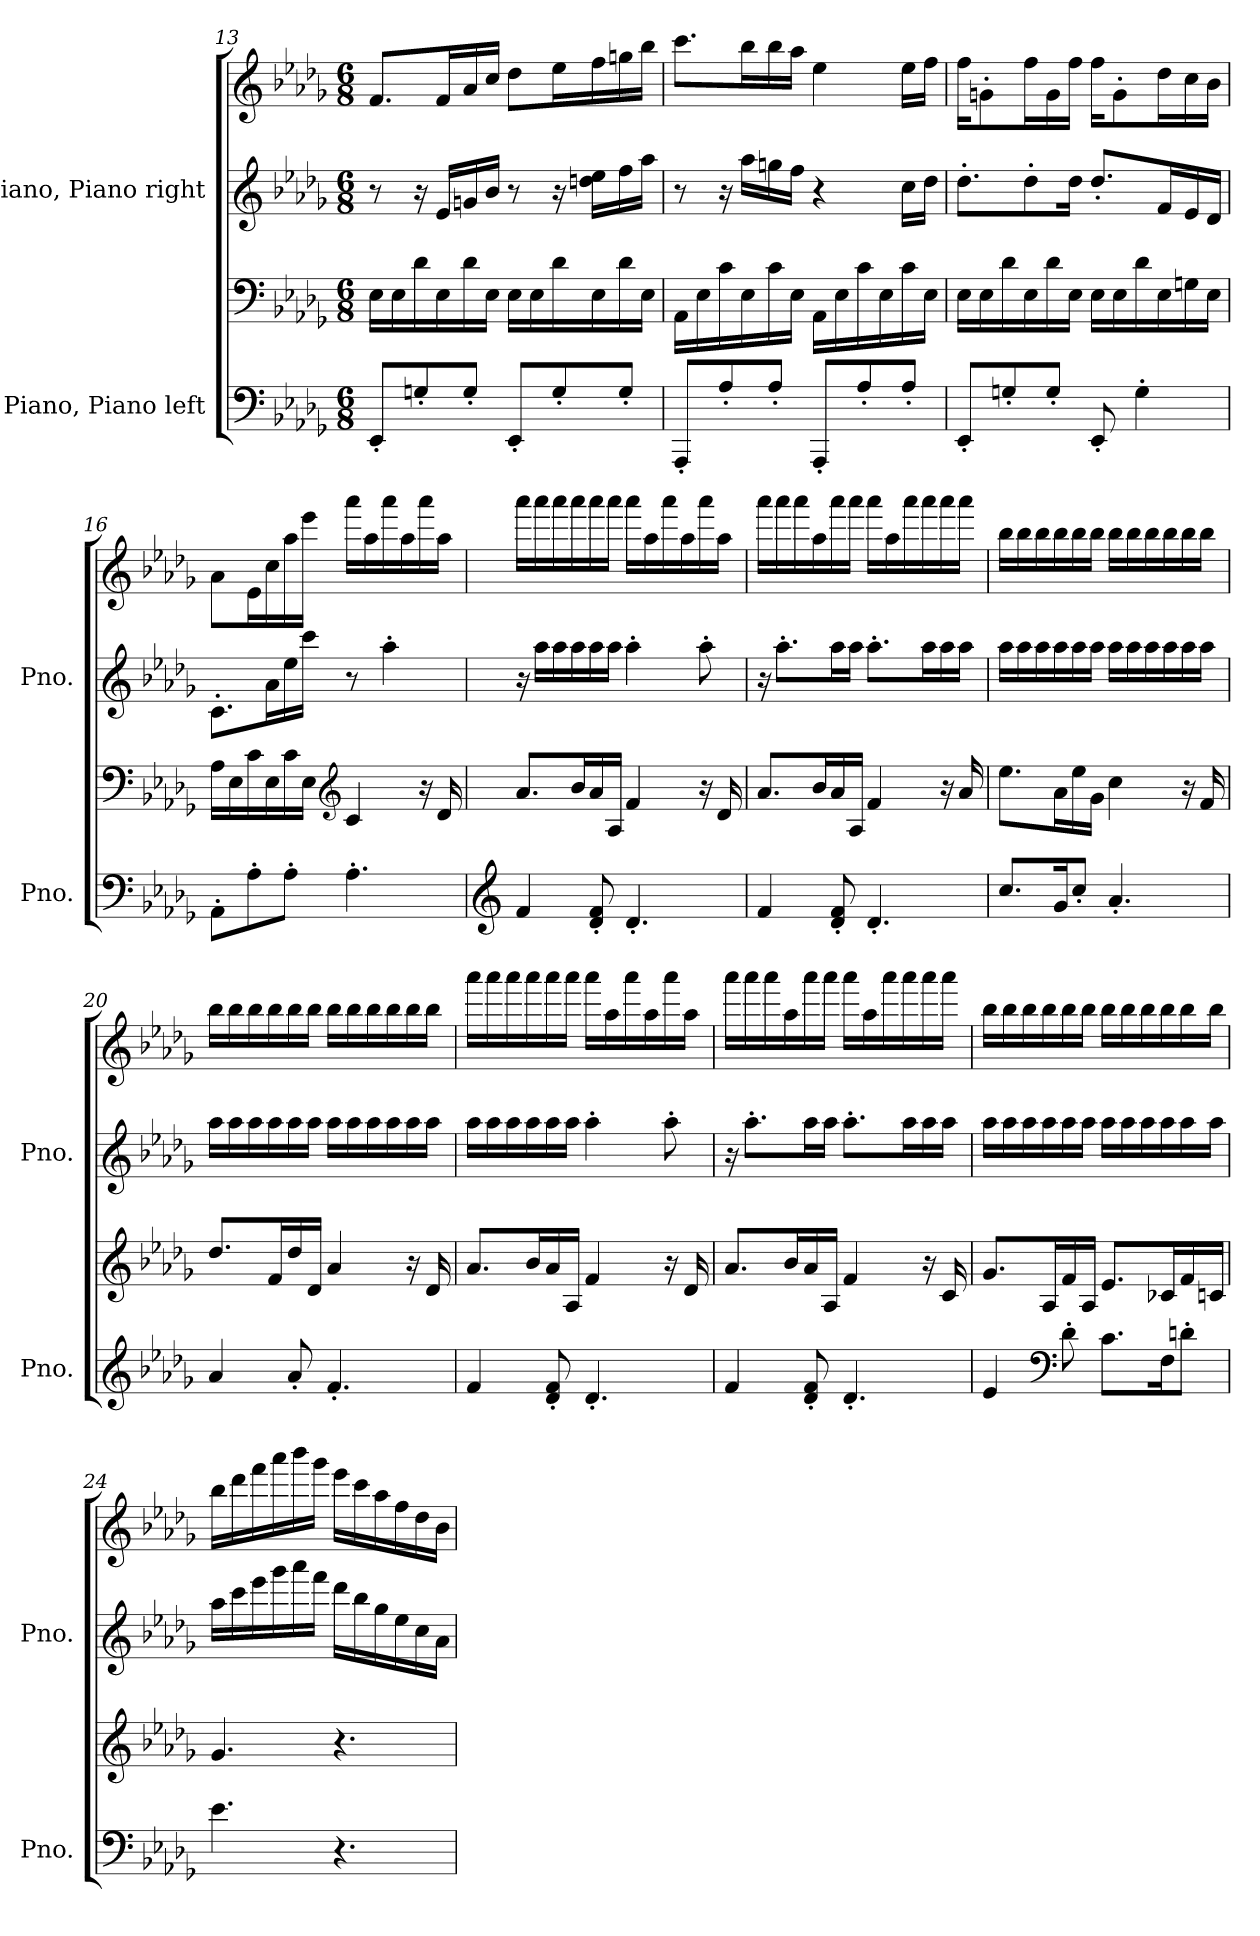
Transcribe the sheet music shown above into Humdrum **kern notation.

**kern	**kern	**kern	**kern
*part2	*part2	*part1	*part1
*staff4	*staff3	*staff2	*staff1
*I"Piano, Piano left	*	*I"Piano, Piano right	*
*I'Pno.	*	*I'Pno.	*
!!LO:LB:g=z
*clefF4	*clefF4	*clefG2	*clefG2
*k[b-e-a-d-g-]	*k[b-e-a-d-g-]	*k[b-e-a-d-g-]	*k[b-e-a-d-g-]
*M6/8	*M6/8	*M6/8	*M6/8
=13	=13	=13	=13
8EE-'/L	16E-\LL	8r	8.f/L
.	16E-\	.	.
8Gn'/	16d-\	16r	.
.	16E-\	16e-/LL	16f/L
8G'/J	16d-\	16gn/	16a-/
.	16E-\JJ	16b-/JJ	16cc/JJ
8EE-'/L	16E-\LL	8r	8dd-\L
.	16E-\	.	.
8G'/	16d-\	16r	16ee-\L
.	16E-\	16ddn\ 16ee-\LL	16ff\
8G'/J	16d-\	16ff\	16ggn\
.	16E-\JJ	16aa-\JJ	16bb-\JJ
=14	=14	=14	=14
8AAA-'/L	16AA-\LL	8r	8.ccc\L
.	16E-\	.	.
8A-'/	16c\	16r	.
.	16E-\	16aa-\LL	16bb-\L
8A-'/J	16c\	16ggn\	16bb-\
.	16E-\JJ	16ff\JJ	16aa-\JJ
8AAA-'/L	16AA-\LL	4r	4ee-\
.	16E-\	.	.
8A-'/	16c\	.	.
.	16E-\	.	.
8A-'/J	16c\	16cc\LL	16ee-\LL
.	16E-\JJ	16dd-\JJ	16ff\JJ
=15	=15	=15	=15
8EE-'/L	16E-\LL	8.dd-'\L	16ff\KL
.	16E-\	.	8gn'\
8Gn'/	16d-\	.	.
.	16E-\	8dd-'\	16ff\L
8G'/J	16d-\	.	16g\
.	16E-\JJ	16dd-\Jk	16ff\JJ
8EE-'/	16E-\LL	8.dd-'/L	16ff\KL
.	16E-\	.	8g'\
4G'\	16d-\	.	.
.	16E-\	16f/L	16dd-\L
.	16Gn\	16e-/	16cc\
.	16E-\JJ	16d-/JJ	16b-\JJ
!!LO:PB:g=z
=16	=16	=16	=16
8AA-'\L	16A-\LL	8.c'\L	8a-\L
.	16E-\	.	.
8A-'\	16c\	.	16e-\L
.	16E-\	16a-\L	16cc\
8A-'\J	16c\	16ee-\	16aa-\
.	16E-\JJ	16ccc\JJ	16eee-\JJ
*	*clefG2	*	*
4.A-'\	4c/	8r	16aaa-\LL
.	.	.	16aa-\
.	.	4aa-'\	16aaa-\
.	.	.	16aa-\
.	16r	.	16aaa-\
.	16d-/	.	16aa-\JJ
=17	=17	=17	=17
*clefG2	*	*	*
4f/	8.a-/L	16r	16aaa-\LL
.	.	16aa-\LL	16aaa-\
.	.	16aa-\	16aaa-\
.	16b-/L	16aa-\	16aaa-\
8d-/' 8f/'	16a-/	16aa-\	16aaa-\
.	16A-/JJ	16aa-\JJ	16aaa-\JJ
4.d-'/	4f/	4aa-'\	16aaa-\LL
.	.	.	16aa-\
.	.	.	16aaa-\
.	.	.	16aa-\
.	16r	8aa-'\	16aaa-\
.	16d-/	.	16aa-\JJ
!!LO:LB:g=z
=18	=18	=18	=18
4f/	8.a-/L	16r	16aaa-\LL
.	.	8.aa-'\L	16aaa-\
.	.	.	16aaa-\
.	16b-/L	.	16aa-\
8d-/' 8f/'	16a-/	16aa-\L	16aaa-\
.	16A-/JJ	16aa-\JJ	16aaa-\JJ
4.d-'/	4f/	8.aa-'\L	16aaa-\LL
.	.	.	16aa-\
.	.	.	16aaa-\
.	.	16aa-\L	16aaa-\
.	16r	16aa-\	16aaa-\
.	16a-/	16aa-\JJ	16aaa-\JJ
=19	=19	=19	=19
8.cc/L	8.ee-\L	16aa-\LL	16bb-\LL
.	.	16aa-\	16bb-\
.	.	16aa-\	16bb-\
16g-/K	16a-\L	16aa-\	16bb-\
8cc'/J	16ee-\	16aa-\	16bb-\
.	16g-\JJ	16aa-\JJ	16bb-\JJ
4.a-'/	4cc\	16aa-\LL	16bb-\LL
.	.	16aa-\	16bb-\
.	.	16aa-\	16bb-\
.	.	16aa-\	16bb-\
.	16r	16aa-\	16bb-\
.	16f/	16aa-\JJ	16bb-\JJ
!!LO:LB:g=z
=20	=20	=20	=20
4a-/	8.dd-/L	16aa-\LL	16bb-\LL
.	.	16aa-\	16bb-\
.	.	16aa-\	16bb-\
.	16f/L	16aa-\	16bb-\
8a-'/	16dd-/	16aa-\	16bb-\
.	16d-/JJ	16aa-\JJ	16bb-\JJ
4.f'/	4a-/	16aa-\LL	16bb-\LL
.	.	16aa-\	16bb-\
.	.	16aa-\	16bb-\
.	.	16aa-\	16bb-\
.	16r	16aa-\	16bb-\
.	16d-/	16aa-\JJ	16bb-\JJ
=21	=21	=21	=21
4f/	8.a-/L	16aa-\LL	16aaa-\LL
.	.	16aa-\	16aaa-\
.	.	16aa-\	16aaa-\
.	16b-/L	16aa-\	16aaa-\
8d-/' 8f/'	16a-/	16aa-\	16aaa-\
.	16A-/JJ	16aa-\JJ	16aaa-\JJ
4.d-'/	4f/	4aa-'\	16aaa-\LL
.	.	.	16aa-\
.	.	.	16aaa-\
.	.	.	16aa-\
.	16r	8aa-'\	16aaa-\
.	16d-/	.	16aa-\JJ
!!LO:PB:g=z
=22	=22	=22	=22
4f/	8.a-/L	16r	16aaa-\LL
.	.	8.aa-'\L	16aaa-\
.	.	.	16aaa-\
.	16b-/L	.	16aa-\
8d-/' 8f/'	16a-/	16aa-\L	16aaa-\
.	16A-/JJ	16aa-\JJ	16aaa-\JJ
4.d-'/	4f/	8.aa-'\L	16aaa-\LL
.	.	.	16aa-\
.	.	.	16aaa-\
.	.	16aa-\L	16aaa-\
.	16r	16aa-\	16aaa-\
.	16c/	16aa-\JJ	16aaa-\JJ
=23	=23	=23	=23
4e-/	8.g-/L	16aa-\LL	16bb-\LL
.	.	16aa-\	16bb-\
.	.	16aa-\	16bb-\
.	16A-/L	16aa-\	16bb-\
*clefF4	*	*	*
8d-'\	16f/	16aa-\	16bb-\
.	16A-/JJ	16aa-\JJ	16bb-\JJ
8.c\L	8.e-/L	16aa-\LL	16bb-\LL
.	.	16aa-\	16bb-\
.	.	16aa-\	16bb-\
16F\K	16c-X/L	16aa-\	16bb-\
8dn'\J	16f/	16aa-\	16bb-\
.	16cn/JJ	16aa-\JJ	16bb-\JJ
!!LO:LB:g=z
=24	=24	=24	=24
4.e-\	4.g-/	16aa-\LL	16bb-\LL
.	.	16ccc\	16ddd-\
.	.	16eee-\	16fff\
.	.	16ggg-\	16aaa-\
.	.	16aaa-\	16bbb-\
.	.	16fff\JJ	16ggg-\JJ
4.r	4.r	16ddd-\LL	16eee-\LL
.	.	16bb-\	16ccc\
.	.	16gg-\	16aa-\
.	.	16ee-\	16ff\
.	.	16cc\	16dd-\
.	.	16a-\JJ	16b-\JJ
=	=	=	=
*-	*-	*-	*-
